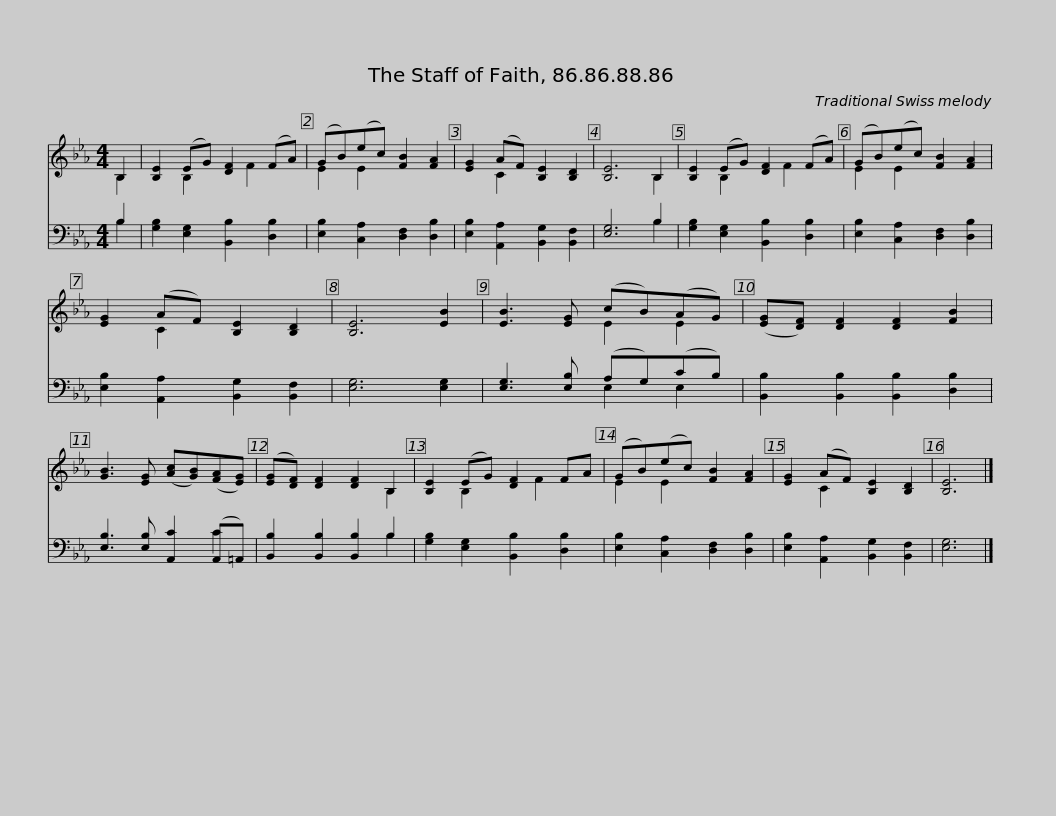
X:1
%%score ( 1 2 ) ( 3 4 )
L:1/8
M:4/4
I:linebreak $
K:Eb
V:1 treble
V:2 treble
V:3 bass
V:4 bass
V:1
 B,2 | [B,E]2 (EG) [DF]2 (FA) | (GB)(ec) [FB]2 [FA]2 | [EG]2 (AF) [B,E]2 [B,D]2 | [B,E]6 B,2 | %5
 [B,E]2 (EG) [DF]2 (FA) |$ (GB)(ec) [FB]2 [FA]2 | [EG]2 (AF) [B,E]2 [B,D]2 | [B,E]6 [EB]2 | [EB]3 [EG] (cB)(AG) | %10
 ([EG][DF]) [DF]2 [DF]2 [FB]2 |$ [GB]3 [EG] ([Ac][GB])([FA][EG]) | ([EG][DF]) [DF]2 [DF]2 B,2 | [B,E]2 (EG) [DF]2 FA | (GB)(ec) [FB]2 [FA]2 | %15
 [EG]2 (AF) [B,E]2 [B,D]2 |$ [B,E]6 |] %17
V:2
 B,2 | x2 B,2 x F2 x | E2 E2 x4 | x2 C2 x4 | x6 B,2 | %5
 x2 B,2 x F2 x |$ E2 E2 x4 | x2 C2 x4 | x8 | x4 E2 E2 | %10
 x8 |$ x8 | x6 B,2 | x2 B,2 x F2 x | E2 E2 x4 | %15
 x2 C2 x4 |$ x6 |] %17
V:3
 B,2 | [G,B,]2 [E,G,]2 [B,,B,]2 [D,B,]2 | [E,B,]2 [C,A,]2 [D,F,]2 [D,B,]2 | [E,B,]2 [A,,A,]2 [B,,G,]2 [B,,F,]2 | [E,G,]6 B,2 | %5
 [G,B,]2 [E,G,]2 [B,,B,]2 [D,B,]2 |$ [E,B,]2 [C,A,]2 [D,F,]2 [D,B,]2 | [E,B,]2 [A,,A,]2 [B,,G,]2 [B,,F,]2 | [E,G,]6 [E,G,]2 | [E,G,]3 [E,B,] (A,G,)(CB,) | %10
 [B,,B,]2 [B,,B,]2 [B,,B,]2 [D,B,]2 |$ [E,B,]3 [E,B,] [A,,C]2 (A,,=A,,) | [B,,B,]2 [B,,B,]2 [B,,B,]2 B,2 | [G,B,]2 [E,G,]2 [B,,B,]2 [D,B,]2 | [E,B,]2 [C,A,]2 [D,F,]2 [D,B,]2 | %15
 [E,B,]2 [A,,A,]2 [B,,G,]2 [B,,F,]2 |$ [E,G,]6 |] %17
V:4
 B,2 | x8 | x8 | x8 | x6 B,2 | %5
 x8 |$ x8 | x8 | x8 | x4 E,2 E,2 | %10
 x8 |$ x6 C2 | x6 B,2 | x8 | x8 | %15
 x8 |$ x6 |] %17
